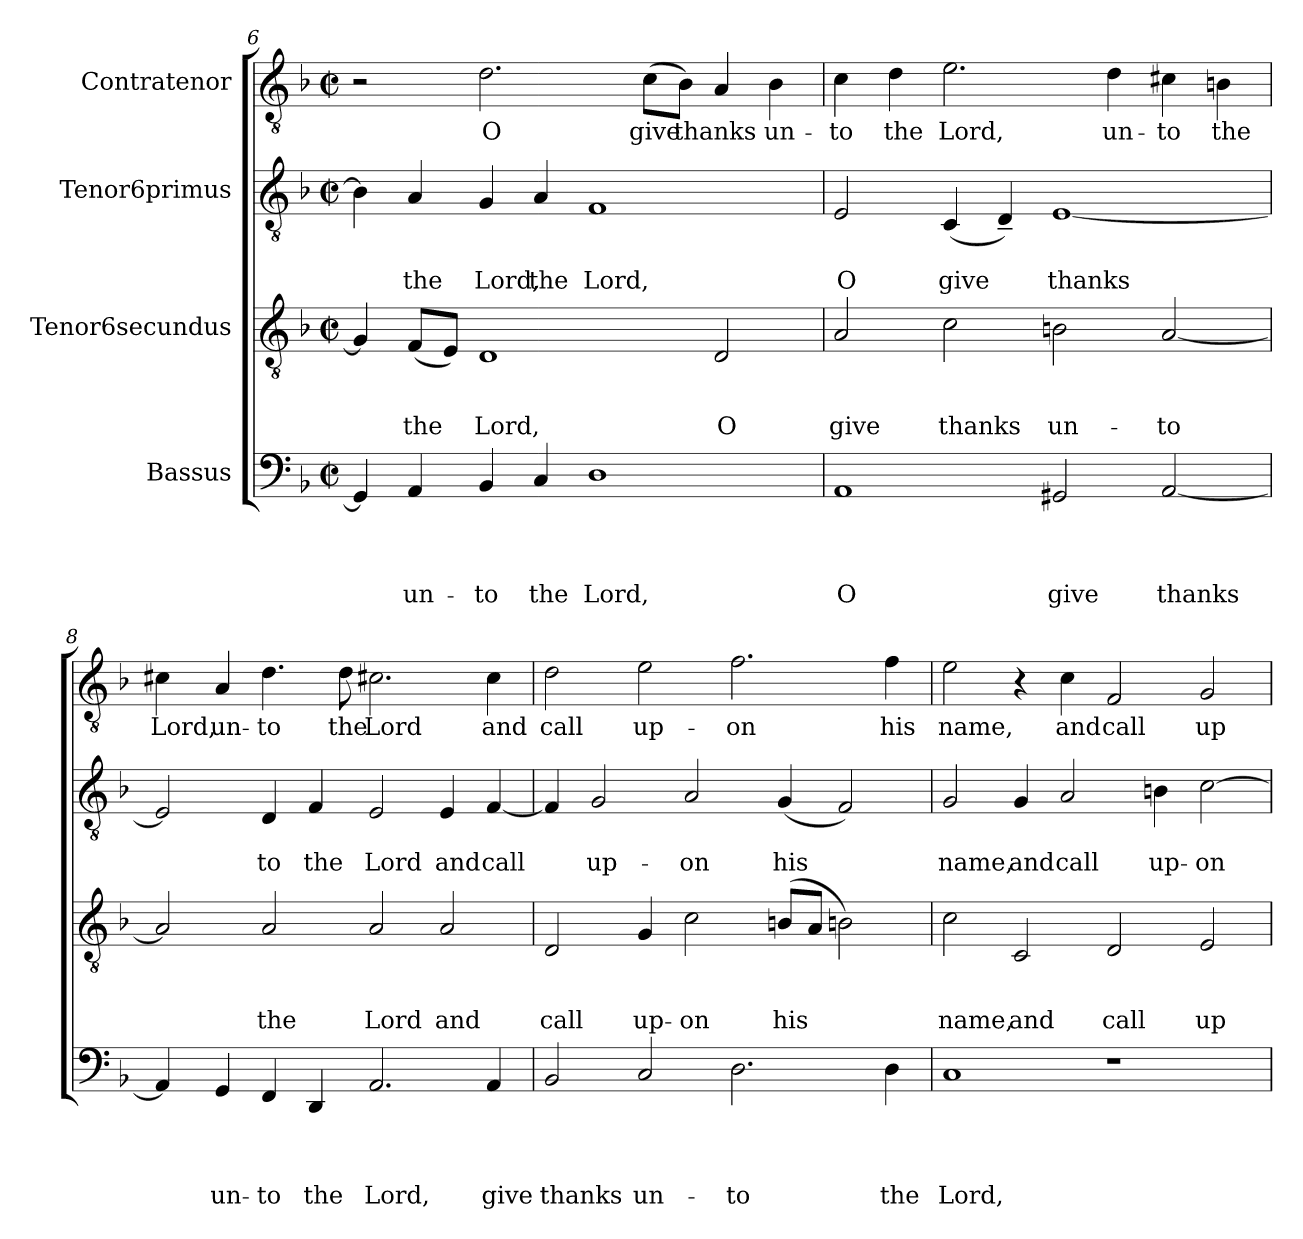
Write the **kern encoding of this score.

**kern	**text	**text	**text	**text	**kern	**text	**text	**text	**kern	**text	**text	**kern	**text
*part4	*part4	*part4	*part4	*part4	*part3	*part3	*part3	*part3	*part2	*part2	*part2	*part1	*part1
*staff4	*staff4	*staff4	*staff4	*staff4	*staff3	*staff3	*staff3	*staff3	*staff2	*staff2	*staff2	*staff1	*staff1
*I"Bassus	*	*	*	*	*I"Tenor6secundus	*	*	*	*I"Tenor6primus	*	*	*I"Contratenor	*
*clefF4	*	*	*	*	*clefGv2	*	*	*	*clefGv2	*	*	*clefGv2	*
*k[b-]	*	*	*	*	*k[b-]	*	*	*	*k[b-]	*	*	*k[b-]	*
*F:	*	*	*	*	*F:	*	*	*	*F:	*	*	*F:	*
*M2/2	*	*	*	*	*M2/2	*	*	*	*M2/2	*	*	*M2/2	*
*met(c|)	*	*	*	*	*met(c|)	*	*	*	*met(c|)	*	*	*met(c|)	*
=6	=6	=6	=6	=6	=6	=6	=6	=6	=6	=6	=6	=6	=6
4GG/]	.	.	.	.	4G/]	.	.	.	4B-\]	.	.	2r	.
!	!	!	!	!LO:LY:b	!	!	!	!LO:LY:b	!	!	!LO:LY:b	!	!
4AA/	.	.	.	un-	(<8F/L	.	.	the	4A/	.	the	.	.
.	.	.	.	.	8E/J)	.	.	.	.	.	.	.	.
!	!	!	!	!LO:LY:b	!	!	!	!LO:LY:b	!	!	!LO:LY:b	!	!LO:LY:b
4BB-/	.	.	.	-to	1D	.	.	Lord,	4G/	.	Lord,	2.d\	O
!	!	!	!	!LO:LY:b	!	!	!	!	!	!	!LO:LY:b	!	!
4C/	.	.	.	the	.	.	.	.	4A/	.	the	.	.
!	!	!	!	!LO:LY:b	!	!	!	!	!	!	!LO:LY:b	!	!
1D	.	.	.	Lord,	.	.	.	.	1F	.	Lord,	.	.
!	!	!	!	!	!	!	!	!	!	!	!	!	!LO:LY:b
.	.	.	.	.	.	.	.	.	.	.	.	(>8c\L	give
!	!	!	!	!	!	!	!	!	!	!	!	!	!LO:LY:b
.	.	.	.	.	.	.	.	.	.	.	.	8B-\J)	thanks
!	!	!	!	!	!	!	!	!LO:LY:b	!	!	!	!	!
.	.	.	.	.	2D/	.	.	O	.	.	.	4A/	.
!	!	!	!	!	!	!	!	!	!	!	!	!	!LO:LY:b
.	.	.	.	.	.	.	.	.	.	.	.	4B-\	un-
!!LO:PB:g=z
=7	=7	=7	=7	=7	=7	=7	=7	=7	=7	=7	=7	=7	=7
!	!	!	!	!LO:LY:b	!	!	!	!LO:LY:b	!	!	!LO:LY:b	!	!LO:LY:b
1AA	.	.	.	O	2A/	.	.	give	2E/	.	O	4c\	-to
!	!	!	!	!	!	!	!	!	!	!	!	!	!LO:LY:b
.	.	.	.	.	.	.	.	.	.	.	.	4d\	the
!	!	!	!	!	!	!	!	!LO:LY:b	!	!	!LO:LY:b	!	!LO:LY:b
.	.	.	.	.	2c\	.	.	thanks	(<4C/	.	give	2.e\	Lord,
.	.	.	.	.	.	.	.	.	4D~</)	.	.	.	.
!	!	!	!	!LO:LY:b	!	!	!	!LO:LY:b	!	!	!LO:LY:b	!	!
2GG#X/	.	.	.	give	2Bn\	.	.	un-	[<1E	.	thanks	.	.
!	!	!	!	!	!	!	!	!	!	!	!	!	!LO:LY:b
.	.	.	.	.	.	.	.	.	.	.	.	4d\	un-
!	!	!	!	!LO:LY:b	!	!	!	!LO:LY:b	!	!	!	!	!LO:LY:b
[<2AA/	.	.	.	thanks	[<2A/	.	.	-to	.	.	.	4c#X\	-to
!	!	!	!	!	!	!	!	!	!	!	!	!	!LO:LY:b
.	.	.	.	.	.	.	.	.	.	.	.	4Bn\	the
=8	=8	=8	=8	=8	=8	=8	=8	=8	=8	=8	=8	=8	=8
!	!	!	!	!	!	!	!	!	!	!	!	!	!LO:LY:b
4AA/]	.	.	.	.	2A/]	.	.	.	2E/]	.	.	4c#X\	Lord,
!	!	!	!	!LO:LY:b	!	!	!	!	!	!	!	!	!LO:LY:b
4GG/	.	.	.	un-	.	.	.	.	.	.	.	4A/	un-
!	!	!	!	!LO:LY:b	!	!	!	!LO:LY:b	!	!	!LO:LY:b	!	!LO:LY:b
4FF/	.	.	.	-to	2A/	.	.	the	4D/	.	to	4.d\	-to
!	!	!	!	!LO:LY:b	!	!	!	!	!	!	!LO:LY:b	!	!
4DD/	.	.	.	the	.	.	.	.	4F/	.	the	.	.
!	!	!	!	!	!	!	!	!	!	!	!	!	!LO:LY:b
.	.	.	.	.	.	.	.	.	.	.	.	8d\	the
!	!	!	!	!LO:LY:b	!	!	!	!LO:LY:b	!	!	!LO:LY:b	!	!LO:LY:b
2.AA/	.	.	.	Lord,	2A/	.	.	Lord	2E/	.	Lord	2.c#X\	Lord
!	!	!	!	!	!	!	!	!LO:LY:b	!	!	!LO:LY:b	!	!
.	.	.	.	.	2A/	.	.	and	4E/	.	and	.	.
!	!	!	!	!LO:LY:b	!	!	!	!	!	!	!LO:LY:b	!	!LO:LY:b
4AA/	.	.	.	give	.	.	.	.	[<4F/	.	call	4c#\	and
=9	=9	=9	=9	=9	=9	=9	=9	=9	=9	=9	=9	=9	=9
!	!	!	!	!LO:LY:b	!	!	!	!LO:LY:b	!	!	!	!	!LO:LY:b
2BB-/	.	.	.	thanks	2D/	.	.	call	4F/]	.	.	2d\	call
!	!	!	!	!	!	!	!	!	!	!	!LO:LY:b	!	!
.	.	.	.	.	.	.	.	.	2G/	.	up-	.	.
!	!	!	!	!LO:LY:b	!	!	!	!LO:LY:b	!	!	!	!	!LO:LY:b
2C/	.	.	.	un-	4G/	.	.	up-	.	.	.	2e\	up-
!	!	!	!	!	!	!	!	!LO:LY:b	!	!	!LO:LY:b	!	!
.	.	.	.	.	2c\	.	.	-on	2A/	.	-on	.	.
!	!	!	!	!LO:LY:b	!	!	!	!	!	!	!	!	!LO:LY:b
2.D\	.	.	.	-to	.	.	.	.	.	.	.	2.f\	-on
!	!	!	!	!	!	!	!	!LO:LY:b	!	!	!LO:LY:b	!	!
.	.	.	.	.	(>8Bn/L	.	.	his	(<4G/	.	his	.	.
.	.	.	.	.	8A/J	.	.	.	.	.	.	.	.
.	.	.	.	.	2Bn\)	.	.	.	2F/)	.	.	.	.
!	!	!	!	!LO:LY:b	!	!	!	!	!	!	!	!	!LO:LY:b
4D\	.	.	.	the	.	.	.	.	.	.	.	4f\	his
!!LO:LB:g=z
=10	=10	=10	=10	=10	=10	=10	=10	=10	=10	=10	=10	=10	=10
!	!	!	!	!LO:LY:b	!	!	!	!LO:LY:b	!	!	!LO:LY:b	!	!LO:LY:b
1C	.	.	.	Lord,	2c\	.	.	name,	2G/	.	name,	2e\	name,
!	!	!	!	!	!	!	!	!LO:LY:b	!	!	!LO:LY:b	!	!
.	.	.	.	.	2C/	.	.	and	4G/	.	and	4r	.
!	!	!	!	!	!	!	!	!	!	!	!LO:LY:b	!	!LO:LY:b
.	.	.	.	.	.	.	.	.	2A/	.	call	4c\	and
!	!	!	!	!	!	!	!	!LO:LY:b	!	!	!	!	!LO:LY:b
1r	.	.	.	.	2D/	.	.	call	.	.	.	2F/	call
!	!	!	!	!	!	!	!	!	!	!	!LO:LY:b	!	!
.	.	.	.	.	.	.	.	.	4Bn\	.	up-	.	.
!	!	!	!	!	!	!	!	!LO:LY:b	!	!	!LO:LY:b	!	!LO:LY:b
.	.	.	.	.	2E/	.	.	up-	[>2c\	.	-on	2G/	up-
=	=	=	=	=	=	=	=	=	=	=	=	=	=
*-	*-	*-	*-	*-	*-	*-	*-	*-	*-	*-	*-	*-	*-
